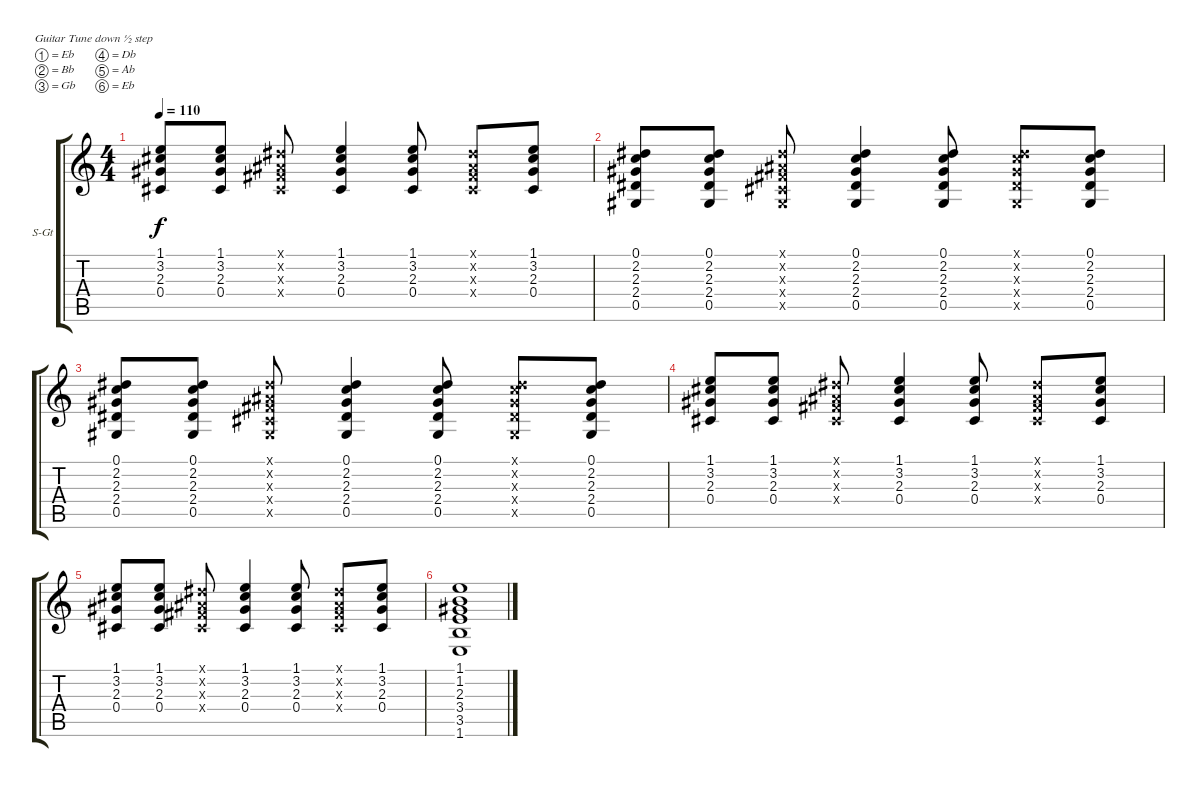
\bracketExtendMode groupsimilarinstruments
\firstSystemTrackNameOrientation horizontal
\otherSystemsTrackNameOrientation horizontal
\track ("Guitar" "S-Gt") {instrument acousticguitarsteel}
\staff {score tabs}
\tuning (Eb4 Bb3 Gb3 Db3 Ab2 Eb2)
\ts (4 4)
\tempo 110
\clef g2
\ks c
(1.1 3.2 2.3 0.4).8{dy f} (1.1 3.2 2.3 0.4).8 (0.1{x} 0.2{x} 0.3{x} 0.4{x}).8 (1.1 3.2 2.3 0.4).4 (1.1 3.2 2.3 0.4).8 (0.1{x} 0.2{x} 0.3{x} 0.4{x}).8 (1.1 3.2 2.3 0.4).8 |
(0.1 2.2 2.3 2.4 0.5).8 (0.1 2.2 2.3 2.4 0.5).8 (0.1{x} 0.2{x} 0.3{x} 0.4{x} 0.5{x}).8 (0.1 2.2 2.3 2.4 0.5).4 (0.1 2.2 2.3 2.4 0.5).8 (0.1{x} 2.2{x} 2.3{x} 2.4{x} 0.5{x}).8 (0.1 2.2 2.3 2.4 0.5).8 |
(0.1 2.2 2.3 2.4 0.5).8 (0.1 2.2 2.3 2.4 0.5).8 (0.1{x} 0.2{x} 0.3{x} 0.4{x} 0.5{x}).8 (0.1 2.2 2.3 2.4 0.5).4 (0.1 2.2 2.3 2.4 0.5).8 (0.1{x} 2.2{x} 2.3{x} 2.4{x} 0.5{x}).8 (0.1 2.2 2.3 2.4 0.5).8 |
(1.1 3.2 2.3 0.4).8 (1.1 3.2 2.3 0.4).8 (0.1{x} 0.2{x} 0.3{x} 0.4{x}).8 (1.1 3.2 2.3 0.4).4 (1.1 3.2 2.3 0.4).8 (0.1{x} 0.2{x} 0.3{x} 0.4{x}).8 (1.1 3.2 2.3 0.4).8 |
(1.1 3.2 2.3 0.4).8 (1.1 3.2 2.3 0.4).8 (0.1{x} 0.2{x} 0.3{x} 0.4{x}).8 (1.1 3.2 2.3 0.4).4 (1.1 3.2 2.3 0.4).8 (0.1{x} 0.2{x} 0.3{x} 0.4{x}).8 (1.1 3.2 2.3 0.4).8 |
(1.1 1.2 2.3 3.4 3.5 1.6).1
